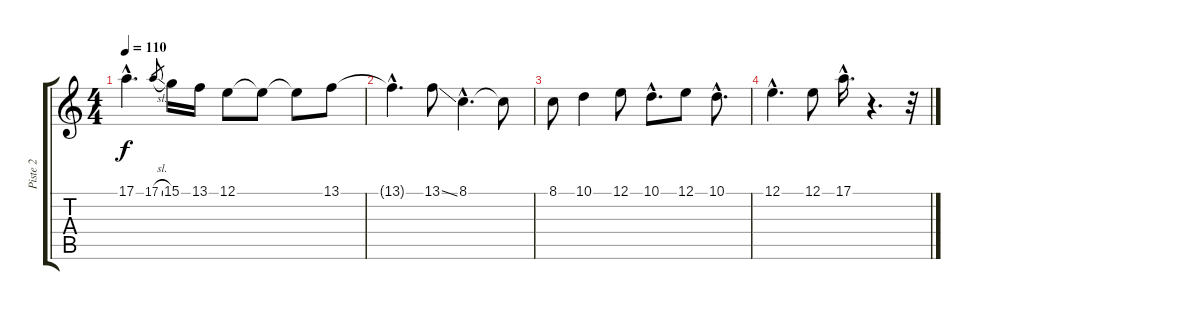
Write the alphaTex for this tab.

\track ("Piste 2" "Piste 2") {instrument violin}
\staff {score tabs}
\tuning (E4 B3 G3 D3 A2 E2) {hide}
\ts (4 4)
\tempo 110
\clef g2
\ks c
17.1{hac}.4{d dy f} 17.1{sl}.8{gr} 15.1.16 13.1.16 12.1.8 12.1{t}.8 12.1{t}.8 13.1.8 |
13.1{hac t}.4{d} 13.1{ss}.8 8.1{hac}.4{d} 8.1{t}.8 |
8.1.8 10.1.4 12.1.8 10.1{hac}.8{d} 12.1.8 10.1{hac}.8{d} |
12.1{hac}.4{d} 12.1.8 17.1{hac}.16{d} r.4{d} r.32
